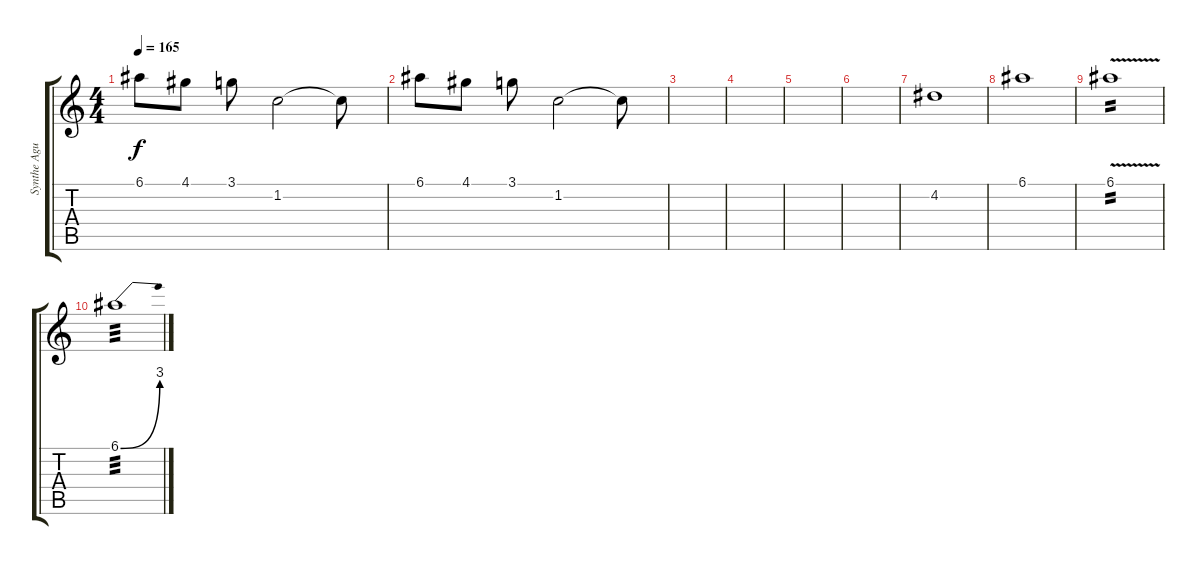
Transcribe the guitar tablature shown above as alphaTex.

\track ("Synthe Agudo" "Synthe Agu") {instrument lead2sawtooth}
\staff {score tabs}
\tuning (E5 B4 G4 D4 A3 E3) {hide}
\ts (4 4)
\tempo 165
\clef g2
\ks c
6.1.8{dy f} 4.1.8 3.1.8 1.2.2 1.2{t}.8 |
6.1.8 4.1.8 3.1.8 1.2.2 1.2{t}.8 |
|
|
|
|
4.2.1 |
6.1.1 |
6.1{v}.1{tp 2} |
6.1{be (bend 0 0 60 12)}.1{tp 3}
